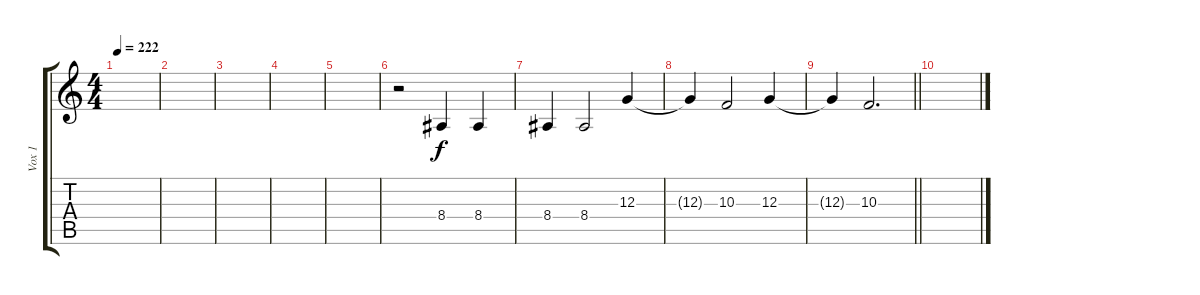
\track ("Vox 1" "Vox 1") {instrument viola}
\staff {score tabs}
\tuning (E4 B3 G3 D3 A2 E2) {hide}
\ts (4 4)
\tempo 222
\clef g2
\ks c
|
|
|
|
|
r.2 8.4.4 8.4.4 |
8.4.4 8.4.2 12.3.4 |
12.3{t}.4 10.3.2 12.3.4 |
\barLineRight lightlight
12.3{t}.4 10.3.2{d} |
\section ("" " ")
